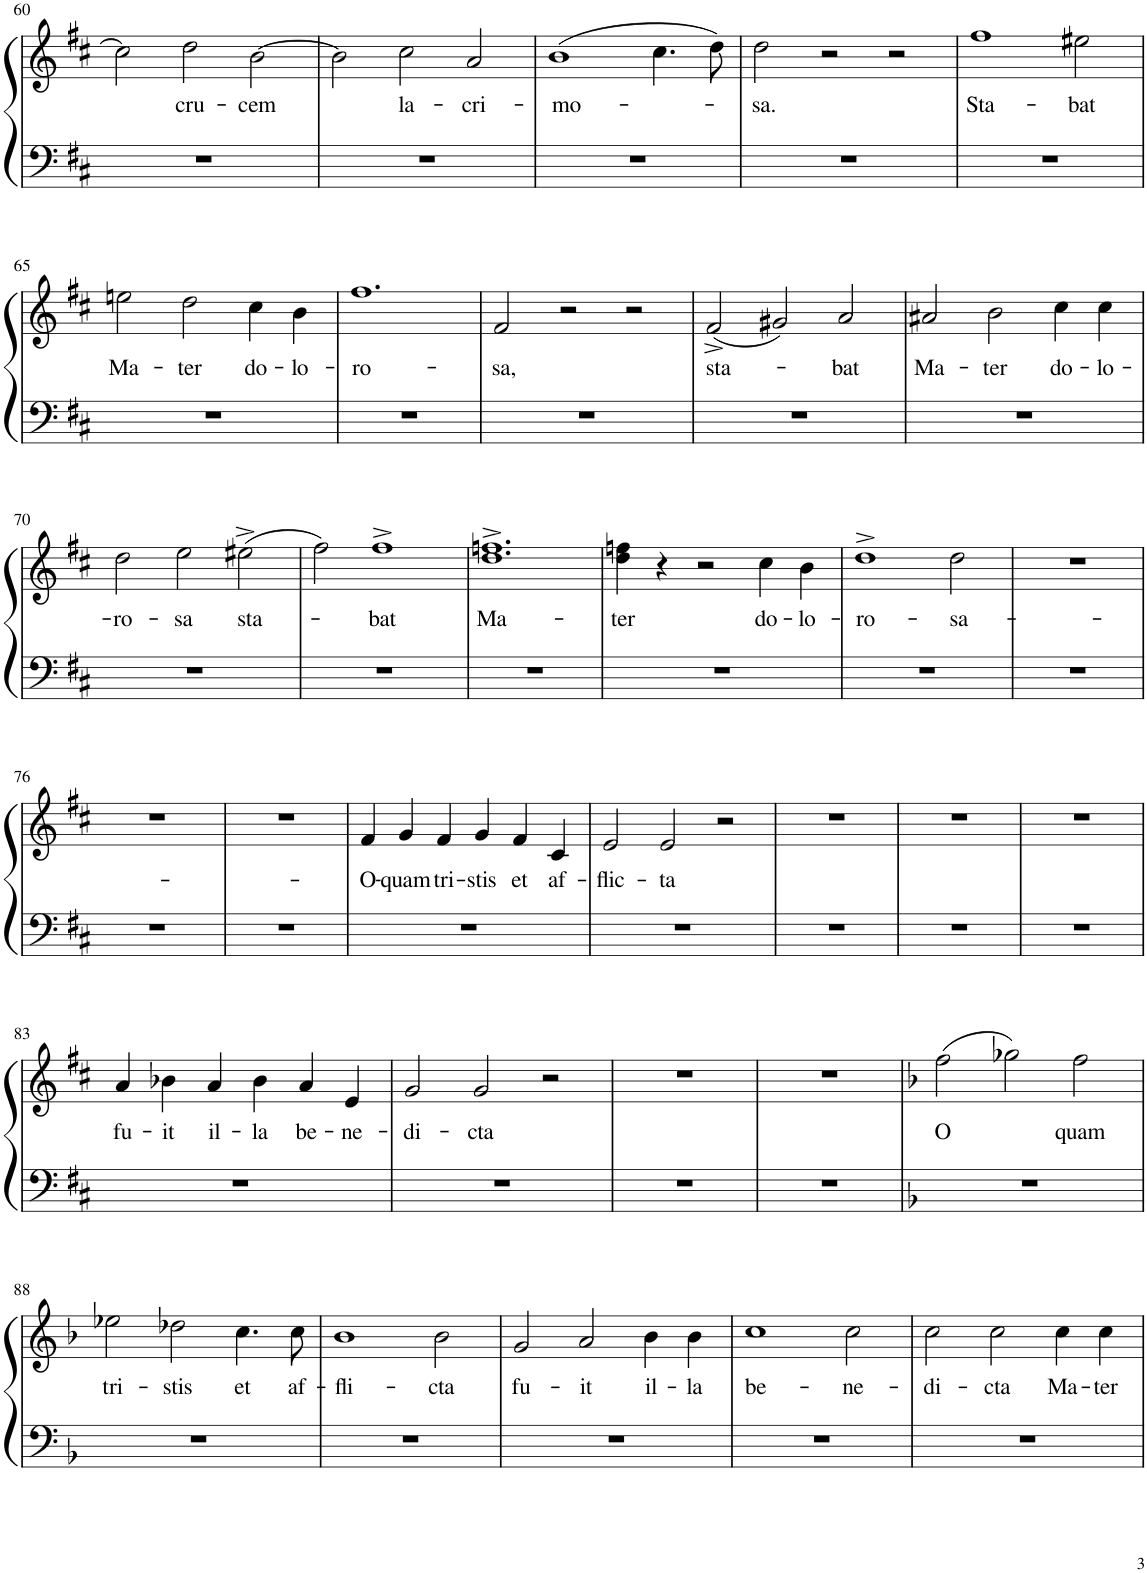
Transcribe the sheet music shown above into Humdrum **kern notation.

**kern	**kern	**text
*part1	*part1	*part1
*staff2	*staff1	*staff1
*I"Piano	*	*
*I'Pno.	*	*
!!LO:PB:g=z
*clefF4	*clefG2	*
*k[f#c#]	*k[f#c#]	*
*M3/2	*M3/2	*
=60	=60	=60
1.r	2cc#\]	.
!	!	!LO:LY:b
.	2dd\	cru-
!	!	!LO:LY:b
.	[2b\	-cem
=61	=61	=61
1.r	2b\]	.
!	!	!LO:LY:b
.	2cc#\	la-
!	!	!LO:LY:b
.	2a/	-cri-
=62	=62	=62
!	!	!LO:LY:b
1.r	(1b	-mo-
.	4.cc#\	.
.	8dd\)	.
=63	=63	=63
!	!	!LO:LY:b
1.r	2dd\	-sa.
.	2r	.
.	2r	.
=64	=64	=64
!	!	!LO:LY:b
1.r	1ff#	Sta-
!	!	!LO:LY:b
.	2ee#X\	-bat
!!LO:LB:g=z
=65	=65	=65
!	!	!LO:LY:b
1.r	2een\	Ma-
!	!	!LO:LY:b
.	2dd\	-ter
!	!	!LO:LY:b
.	4cc#\	do-
!	!	!LO:LY:b
.	4b\	-lo-
=66	=66	=66
!	!	!LO:LY:b
1.r	1.ff#	-ro-
=67	=67	=67
!	!	!LO:LY:b
1.r	2f#/	-sa,
.	2r	.
.	2r	.
=68	=68	=68
!	!	!LO:LY:b
1.r	(2f#^/	sta-
.	2g#X/)	.
!	!	!LO:LY:b
.	2a/	-bat
=69	=69	=69
!	!	!LO:LY:b
1.r	2a#X/	Ma-
!	!	!LO:LY:b
.	2b\	-ter
!	!	!LO:LY:b
.	4cc#\	do-
!	!	!LO:LY:b
.	4cc#\	-lo-
!!LO:LB:g=z
=70	=70	=70
!	!	!LO:LY:b
1.r	2dd\	-ro-
!	!	!LO:LY:b
.	2ee\	-sa
!	!	!LO:LY:b
.	(2ee#X^\	sta-
=71	=71	=71
1.r	2ff#\)	.
!	!	!LO:LY:b
.	1ff#^	-bat
=72	=72	=72
!	!	!LO:LY:b
1.r	1.dd^ 1.ffn^	Ma-
=73	=73	=73
!	!	!LO:LY:b
1.r	4dd\ 4ffn\	-ter
.	4r	.
.	2r	.
!	!	!LO:LY:b
.	4cc#\	do-
!	!	!LO:LY:b
.	4b\	-lo-
=74	=74	=74
!	!	!LO:LY:b
1.r	1dd^	-ro-
!	!	!LO:LY:b
.	2dd\	-sa-
=75	=75	=75
1.r	1.r	.
!!LO:LB:g=z
=76	=76	=76
1.r	1.r	.
=77	=77	=77
1.r	1.r	.
=78	=78	=78
!	!	!LO:LY:b
1.r	4f#/	-O-
!	!	!LO:LY:b
.	4g/	-quam
!	!	!LO:LY:b
.	4f#/	tri-
!	!	!LO:LY:b
.	4g/	-stis
!	!	!LO:LY:b
.	4f#/	et
!	!	!LO:LY:b
.	4c#/	af-
=79	=79	=79
!	!	!LO:LY:b
1.r	2e/	-flic-
!	!	!LO:LY:b
.	2e/	-ta
.	2r	.
=80	=80	=80
1.r	1.r	.
=81	=81	=81
1.r	1.r	.
=82	=82	=82
1.r	1.r	.
!!LO:LB:g=z
=83	=83	=83
!	!	!LO:LY:b
1.r	4a/	fu-
!	!	!LO:LY:b
.	4b-X\	-it
!	!	!LO:LY:b
.	4a/	il-
!	!	!LO:LY:b
.	4b-\	-la
!	!	!LO:LY:b
.	4a/	be-
!	!	!LO:LY:b
.	4e/	-ne-
=84	=84	=84
!	!	!LO:LY:b
1.r	2g/	-di-
!	!	!LO:LY:b
.	2g/	-cta
.	2r	.
=85	=85	=85
1.r	1.r	.
=86	=86	=86
1.r	1.r	.
=87	=87	=87
*k[b-]	*k[b-]	*
!	!	!LO:LY:b
1.r	(2ff\	O
.	2gg-X\)	.
!	!	!LO:LY:b
.	2ff\	quam
!!LO:LB:g=z
=88	=88	=88
!	!	!LO:LY:b
1.r	2ee-X\	tri-
!	!	!LO:LY:b
.	2dd-X\	-stis
!	!	!LO:LY:b
.	4.cc\	et
!	!	!LO:LY:b
.	8cc\	af-
=89	=89	=89
!	!	!LO:LY:b
1.r	1b-	-fli-
!	!	!LO:LY:b
.	2b-\	-cta
=90	=90	=90
!	!	!LO:LY:b
1.r	2g/	fu-
!	!	!LO:LY:b
.	2a/	-it
!	!	!LO:LY:b
.	4b-\	il-
!	!	!LO:LY:b
.	4b-\	-la
=91	=91	=91
!	!	!LO:LY:b
1.r	1cc	be-
!	!	!LO:LY:b
.	2cc\	-ne-
=92	=92	=92
!	!	!LO:LY:b
1.r	2cc\	-di-
!	!	!LO:LY:b
.	2cc\	-cta
!	!	!LO:LY:b
.	4cc\	Ma-
!	!	!LO:LY:b
.	4cc\	-ter
=	=	=
*-	*-	*-
